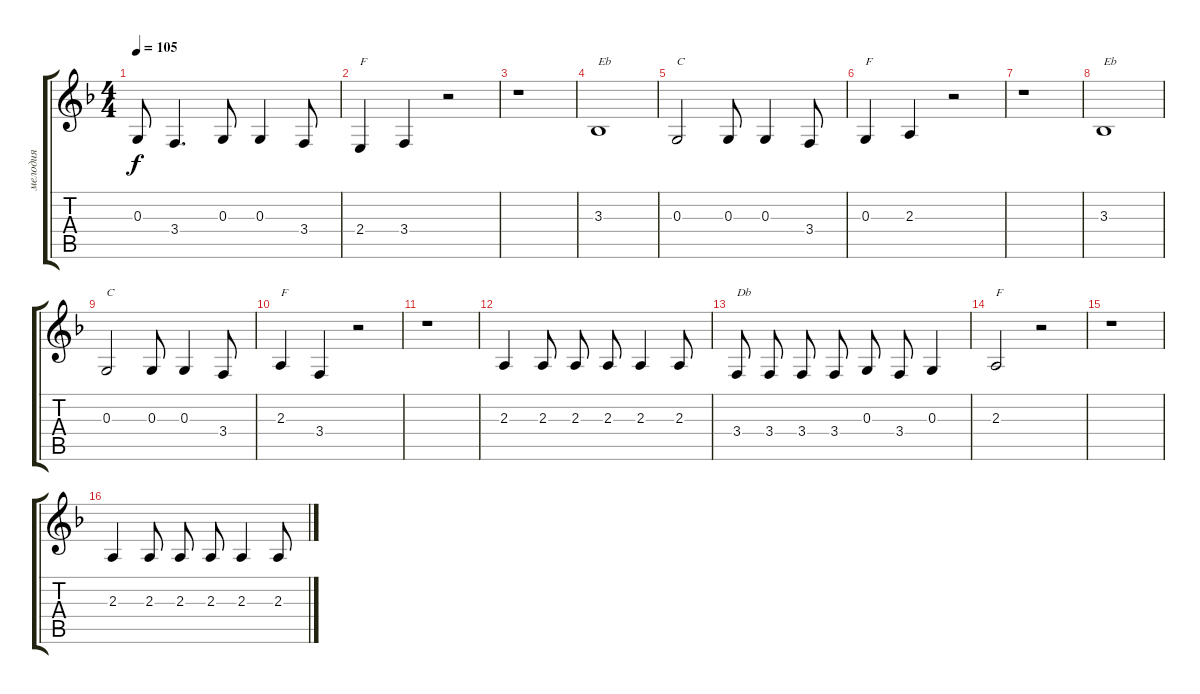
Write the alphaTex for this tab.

\track ("мелодия" "мелодия") {instrument accordion}
\staff {score tabs}
\tuning (E4 B3 G3 D3 A2 E2) {hide}
\ts (4 4)
\tempo 105
\clef g2
\ks f
0.3.8{dy f} 3.4.4{d} 0.3.8 0.3.4 3.4.8 |
2.4.4{txt "F"} 3.4.4 r.2 |
r.1 |
3.3.1{txt "Eb"} |
0.3.2{txt "C"} 0.3.8 0.3.4 3.4.8 |
0.3.4{txt "F"} 2.3.4 r.2 |
r.1 |
3.3.1{txt "Eb"} |
0.3.2{txt "C"} 0.3.8 0.3.4 3.4.8 |
2.3.4{txt "F"} 3.4.4 r.2 |
r.1 |
2.3.4 2.3.8{beam split} 2.3.8 2.3.8 2.3.4 2.3.8 |
3.4.8{txt "Db" beam split} 3.4.8 3.4.8{beam split} 3.4.8 0.3.8{beam split} 3.4.8 0.3.4 |
2.3.2{txt "F"} r.2 |
r.1 |
2.3.4 2.3.8{beam split} 2.3.8 2.3.8 2.3.4 2.3.8
